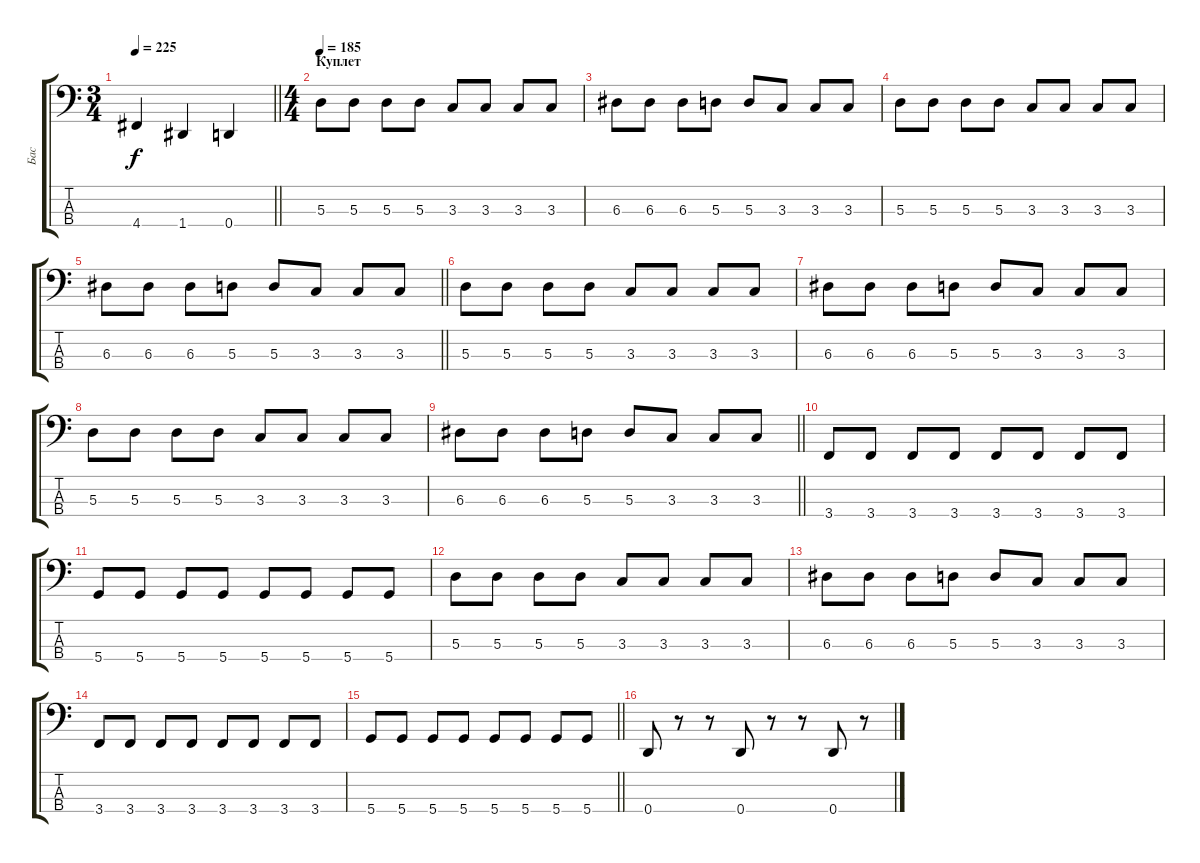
\track ("Бас" "Бас") {instrument electricbassfinger}
\staff {score tabs}
\tuning (G2 D2 A1 D1) {hide}
\ts (3 4)
\tempo 225
\clef f4
\barLineRight lightlight
\ks c
4.4.4{dy f} 1.4.4 0.4.4 |
\ts (4 4)
\section ("" "Куплет")
\tempo 185
5.3.8 5.3.8 5.3.8 5.3.8 3.3.8 3.3.8 3.3.8 3.3.8 |
6.3.8 6.3.8 6.3.8 5.3.8 5.3.8 3.3.8 3.3.8 3.3.8 |
5.3.8 5.3.8 5.3.8 5.3.8 3.3.8 3.3.8 3.3.8 3.3.8 |
\barLineRight lightlight
6.3.8 6.3.8 6.3.8 5.3.8 5.3.8 3.3.8 3.3.8 3.3.8 |
5.3.8 5.3.8 5.3.8 5.3.8 3.3.8 3.3.8 3.3.8 3.3.8 |
6.3.8 6.3.8 6.3.8 5.3.8 5.3.8 3.3.8 3.3.8 3.3.8 |
5.3.8 5.3.8 5.3.8 5.3.8 3.3.8 3.3.8 3.3.8 3.3.8 |
\barLineRight lightlight
6.3.8 6.3.8 6.3.8 5.3.8 5.3.8 3.3.8 3.3.8 3.3.8 |
\section ("" " ")
3.4.8 3.4.8 3.4.8 3.4.8 3.4.8 3.4.8 3.4.8 3.4.8 |
5.4.8 5.4.8 5.4.8 5.4.8 5.4.8 5.4.8 5.4.8 5.4.8 |
5.3.8 5.3.8 5.3.8 5.3.8 3.3.8 3.3.8 3.3.8 3.3.8 |
6.3.8 6.3.8 6.3.8 5.3.8 5.3.8 3.3.8 3.3.8 3.3.8 |
3.4.8 3.4.8 3.4.8 3.4.8 3.4.8 3.4.8 3.4.8 3.4.8 |
\barLineRight lightlight
5.4.8 5.4.8 5.4.8 5.4.8 5.4.8 5.4.8 5.4.8 5.4.8 |
0.4.8 r.8 r.8 0.4.8 r.8 r.8 0.4.8 r.8
